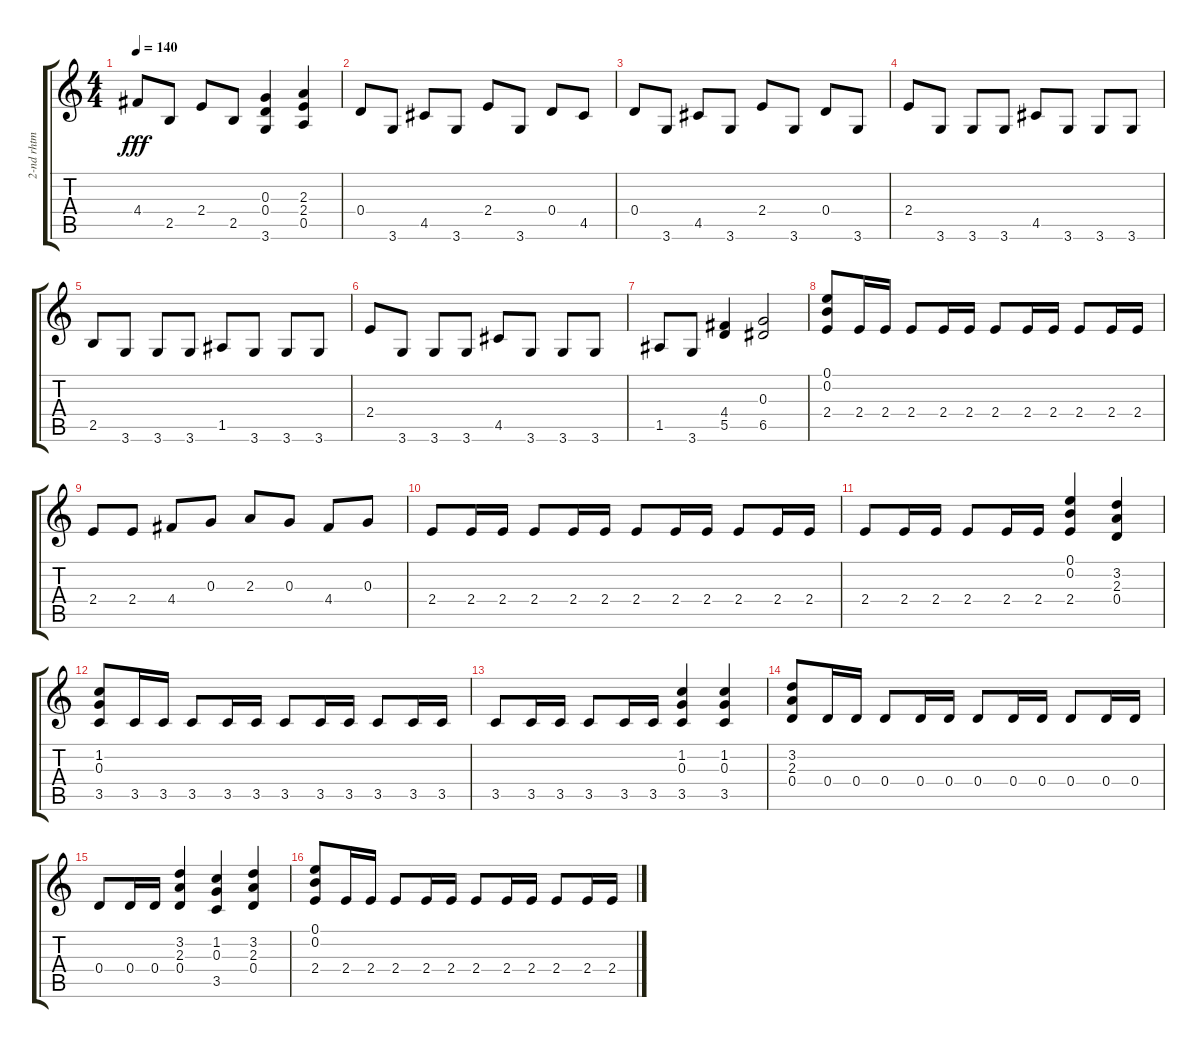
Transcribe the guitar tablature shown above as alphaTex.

\track ("2-nd rhtm gtr" "2-nd rhtm ") {instrument overdrivenguitar}
\staff {score tabs}
\tuning (E4 B3 G3 D3 A2 E2) {hide}
\ts (4 4)
\tempo 140
\clef g2
\ks c
4.4.8{dy fff} 2.5.8 2.4.8 2.5.8 (0.3 0.4 3.6).4 (2.3 2.4 0.5).4 |
0.4.8 3.6.8 4.5.8 3.6.8 2.4.8 3.6.8 0.4.8 4.5.8 |
0.4.8 3.6.8 4.5.8 3.6.8 2.4.8 3.6.8 0.4.8 3.6.8 |
2.4.8 3.6.8 3.6.8 3.6.8 4.5.8 3.6.8 3.6.8 3.6.8 |
2.5.8 3.6.8 3.6.8 3.6.8 1.5.8 3.6.8 3.6.8 3.6.8 |
2.4.8 3.6.8 3.6.8 3.6.8 4.5.8 3.6.8 3.6.8 3.6.8 |
1.5.8 3.6.8 (4.4 5.5).4 (0.3 6.5).2 |
(0.1 0.2 2.4).8 2.4.16 2.4.16 2.4.8 2.4.16 2.4.16 2.4.8 2.4.16 2.4.16 2.4.8 2.4.16 2.4.16 |
2.4.8 2.4.8 4.4.8 0.3.8 2.3.8 0.3.8 4.4.8 0.3.8 |
2.4.8 2.4.16 2.4.16 2.4.8 2.4.16 2.4.16 2.4.8 2.4.16 2.4.16 2.4.8 2.4.16 2.4.16 |
2.4.8 2.4.16 2.4.16 2.4.8 2.4.16 2.4.16 (0.1 0.2 2.4).4 (3.2 2.3 0.4).4 |
(1.2 0.3 3.5).8 3.5.16 3.5.16 3.5.8 3.5.16 3.5.16 3.5.8 3.5.16 3.5.16 3.5.8 3.5.16 3.5.16 |
3.5.8 3.5.16 3.5.16 3.5.8 3.5.16 3.5.16 (1.2 0.3 3.5).4 (1.2 0.3 3.5).4 |
(3.2 2.3 0.4).8 0.4.16 0.4.16 0.4.8 0.4.16 0.4.16 0.4.8 0.4.16 0.4.16 0.4.8 0.4.16 0.4.16 |
0.4.8 0.4.16 0.4.16 (3.2 2.3 0.4).4 (1.2 0.3 3.5).4 (3.2 2.3 0.4).4 |
(0.1 0.2 2.4).8 2.4.16 2.4.16 2.4.8 2.4.16 2.4.16 2.4.8 2.4.16 2.4.16 2.4.8 2.4.16 2.4.16
